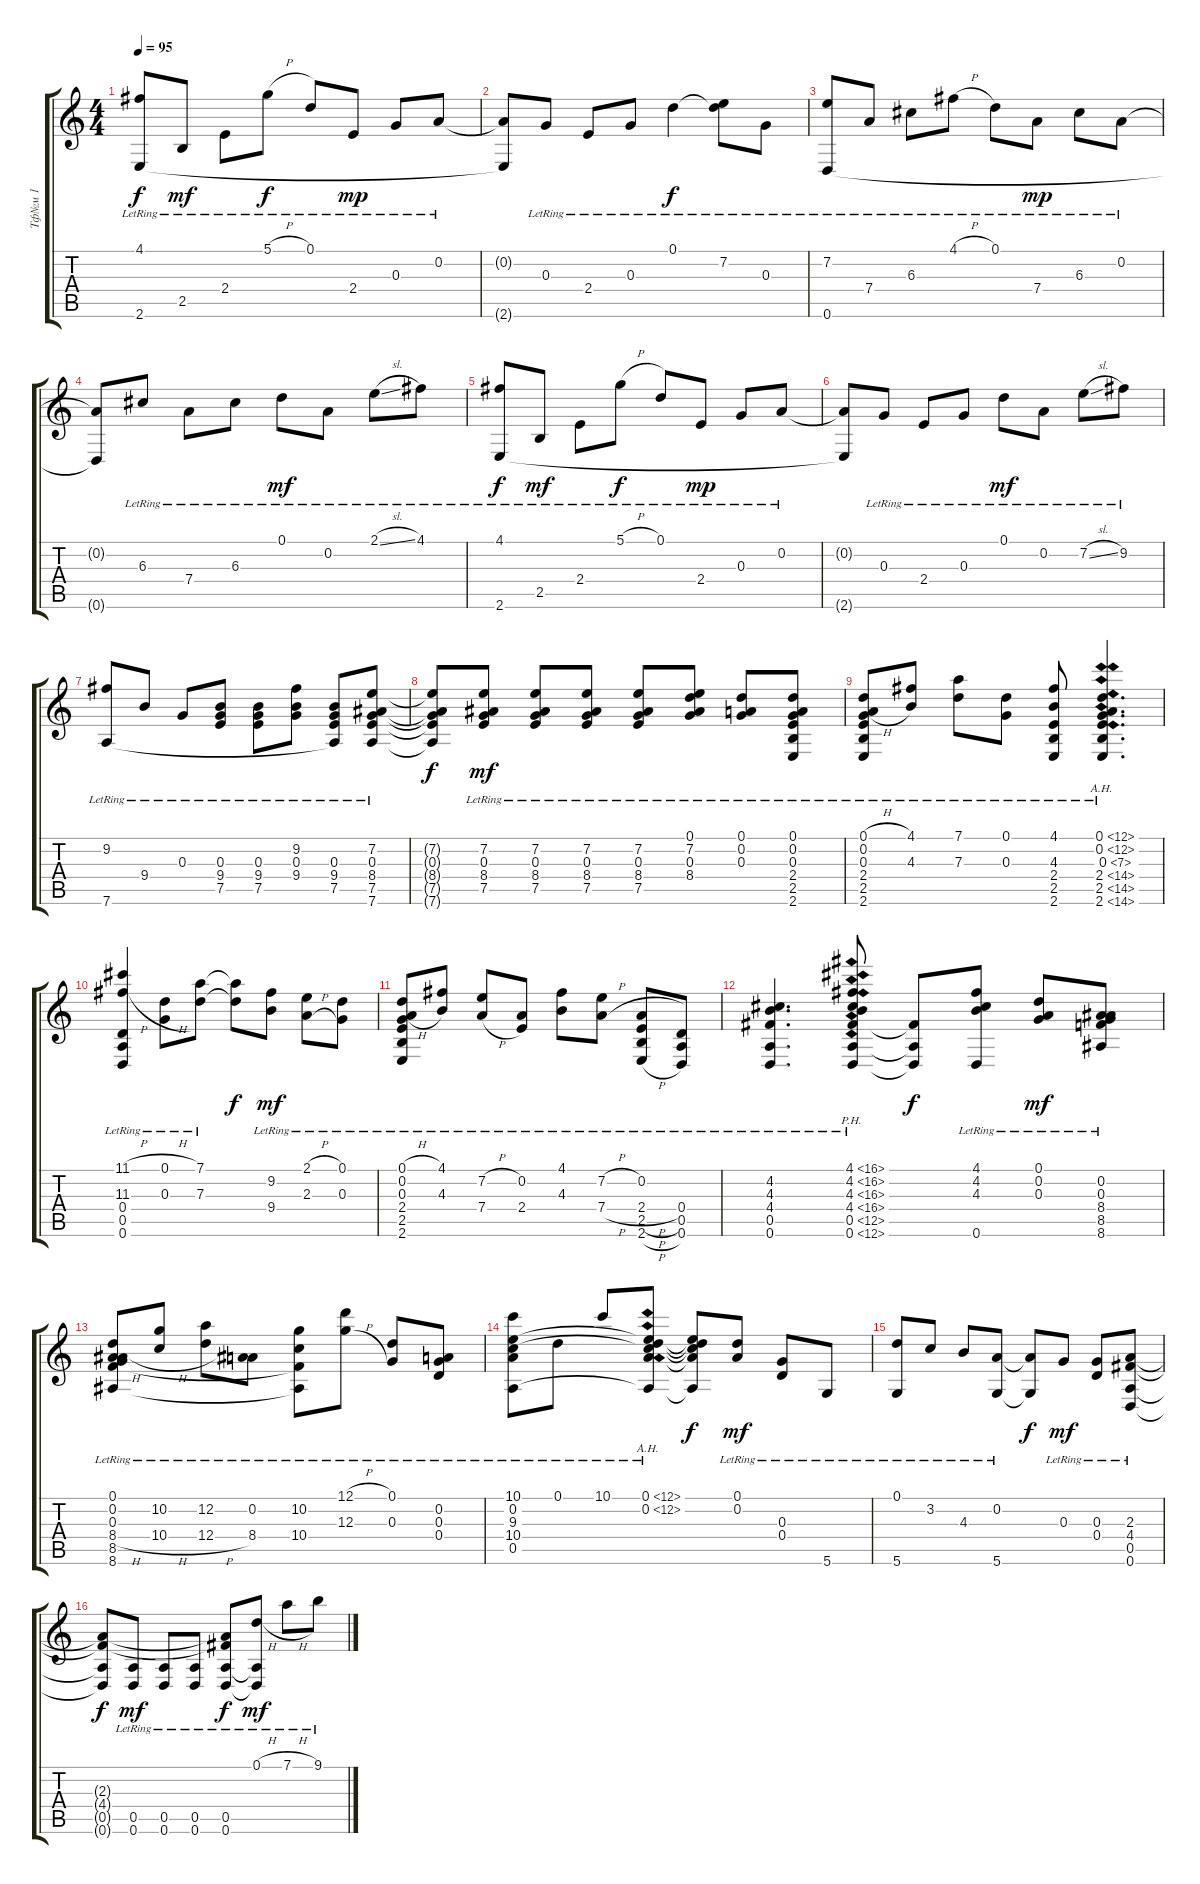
\track ("Тф№м 1" "Тф№м 1") {instrument acousticguitarsteel}
\staff {score tabs}
\tuning (D4 A3 G3 D3 A2 D2) {hide}
\ts (4 4)
\tempo 95
\clef g2
\ks c
(4.1{lr} 2.6{lr}).8{dy f} 2.5{lr}.8{dy mf} 2.4{lr}.8 5.1{h lr}.8{dy f} 0.1{lr}.8 2.4{lr}.8{dy mp} 0.3{lr}.8 0.2{lr}.8 |
(0.2{t} 2.6{t}).8 0.3{lr}.8 2.4{lr}.8 0.3{lr}.8 0.1{lr}.4{dy f} (0.1{t} 7.2{lr}).8 0.3{lr}.8 |
(7.2{lr} 0.6{lr}).8 7.4{lr}.8 6.3{lr}.8 4.1{h lr}.8 0.1{lr}.8 7.4{lr}.8{dy mp} 6.3{lr}.8 0.2{lr}.8 |
(0.2{t} 0.6{t}).8 6.3{lr}.8 7.4{lr}.8 6.3{lr}.8 0.1{lr}.8{dy mf} 0.2{lr}.8 2.1{sl lr}.8 4.1{lr}.8 |
(4.1{lr} 2.6{lr}).8{dy f} 2.5{lr}.8{dy mf} 2.4{lr}.8 5.1{h lr}.8{dy f} 0.1{lr}.8 2.4{lr}.8{dy mp} 0.3{lr}.8 0.2{lr}.8 |
(0.2{t} 2.6{t}).8 0.3{lr}.8 2.4{lr}.8 0.3{lr}.8 0.1{lr}.8{dy mf} 0.2{lr}.8 7.2{sl lr}.8 9.2{lr}.8 |
(9.2{lr} 7.6{lr}).8 9.4{lr}.8 0.3{lr}.8 (0.3{lr} 9.4{lr} 7.5{lr}).8 (0.3{lr} 9.4{lr} 7.5{lr}).8 (9.2{lr} 0.3{lr} 9.4{lr}).8 (0.3{lr} 9.4{lr} 7.5{lr} 7.6{t}).8 (7.2{lr} 0.3{lr} 8.4{lr} 7.5{lr} 7.6{lr}).8 |
(7.2{t} 0.3{t} 8.4{t} 7.5{t} 7.6{t}).8{dy f} (7.2{lr} 0.3{lr} 8.4{lr} 7.5{lr}).8{dy mf} (7.2{lr} 0.3{lr} 8.4{lr} 7.5{lr}).8 (7.2{lr} 0.3{lr} 8.4{lr} 7.5{lr}).8 (7.2{lr} 0.3{lr} 8.4{lr} 7.5{lr}).8 (0.1{lr} 7.2{lr} 0.3{lr} 8.4{lr}).8 (0.1{lr} 0.2{lr} 0.3{lr}).8 (0.1{lr} 0.2{lr} 0.3{lr} 2.4{lr} 2.5{lr} 2.6{lr}).8 |
(0.1{h lr} 0.2{lr} 0.3{h lr} 2.4{lr} 2.5{lr} 2.6{lr}).8 (4.1{lr} 4.3{lr}).8 (7.1{lr} 7.3{lr}).8 (0.1{lr} 0.3{lr}).8 (4.1{lr} 4.3{lr} 2.4{lr} 2.5{lr} 2.6{lr}).8 (0.1{ah 12 lr} 0.2{ah 12 lr} 0.3{ah 7 lr} 2.4{ah 12 lr} 2.5{ah 12 lr} 2.6{ah 12 lr}).4{d} |
(11.1{h lr} 11.3{h lr} 0.4{lr} 0.5{lr} 0.6{lr}).4 (0.1{h lr} 0.3{h lr}).8 (7.1{lr} 7.3{lr}).8 (7.1{t} 7.3{t}).8{dy f} (9.2{lr} 9.4{lr}).8{dy mf} (2.1{h lr} 2.3{h lr}).8 (0.1{lr} 0.3{lr}).8 |
(0.1{h lr} 0.2{lr} 0.3{h lr} 2.4{lr} 2.5{lr} 2.6{lr}).8 (4.1{lr} 4.3{lr}).8 (7.2{h lr} 7.4{h lr}).8 (0.2{lr} 2.4{lr}).8 (4.1{lr} 4.3{lr}).8 (7.2{h lr} 7.4{h lr}).8 (0.2{lr} 2.4{h lr} 2.5{h lr} 2.6{h lr}).8 (0.4{lr} 0.5{lr} 0.6{lr}).8 |
(4.2{lr} 4.3{lr} 4.4{lr} 0.5{lr} 0.6{lr}).4{d} (4.1{ph 12 lr} 4.2{ph 12 lr} 4.3{ph 12 lr} 4.4{ph 12 lr} 0.5{ph 12 lr} 0.6{ph 12 lr}).8 (4.4{t} 0.5{t} 0.6{t}).8{dy f} (4.1{lr} 4.2{lr} 4.3{lr} 0.6{lr}).8 (0.1{lr} 0.2{lr} 0.3{lr}).8{dy mf} (0.2{lr} 0.3{lr} 8.4{lr} 8.5{lr} 8.6{lr}).8 |
(0.1{lr} 0.2{h lr} 0.3{lr} 8.4{h lr} 8.5{lr} 8.6{lr}).8 (10.2{h lr} 10.4{h lr}).8 (12.2{h lr} 12.4{h lr}).8 (0.2{lr} 8.4{lr}).8 (10.2{lr} 10.4{lr} 8.5{t} 8.6{t}).8 (12.1{h lr} 12.3{h lr}).8 (0.1{lr} 0.3{lr}).8 (0.2{lr} 0.3{lr} 0.4{lr}).8 |
(10.1{lr} 0.2{lr} 9.3{lr} 10.4{lr} 0.5{lr}).8 0.1{lr}.8 10.1{lr}.8 (0.1{ah 12 lr} 0.2{ah 12 lr} 9.3{t} 10.4{t} 0.5{ah 12 t}).8 (0.1{t} 0.2{t} 9.3{t} 10.4{t} 0.5{t}).8{dy f} (0.1{lr} 0.2{lr}).8{dy mf} (0.3{lr} 0.4{lr}).8 5.6{lr}.8 |
(0.1{lr} 5.6{lr}).8 3.2{lr}.8 4.3{lr}.8 (0.2{lr} 5.6{lr}).8 (0.2{t} 5.6{t}).8{dy f} 0.3{lr}.8{dy mf} (0.3{lr} 0.4{lr}).8 (2.3{lr} 4.4{lr} 0.5{lr} 0.6{lr}).8 |
(2.3{t} 4.4{t} 0.5{t} 0.6{t}).8{dy f} (0.5{lr} 0.6{lr}).8{dy mf} (0.5{lr} 0.6{lr}).8 (0.5{lr} 0.6{lr}).8 (2.3{t} 4.4{t} 0.5{lr} 0.6{lr}).8{dy f} (0.1{h lr} 0.5{t} 0.6{t}).8{dy mf} 7.1{h lr}.8 9.1{lr}.8
